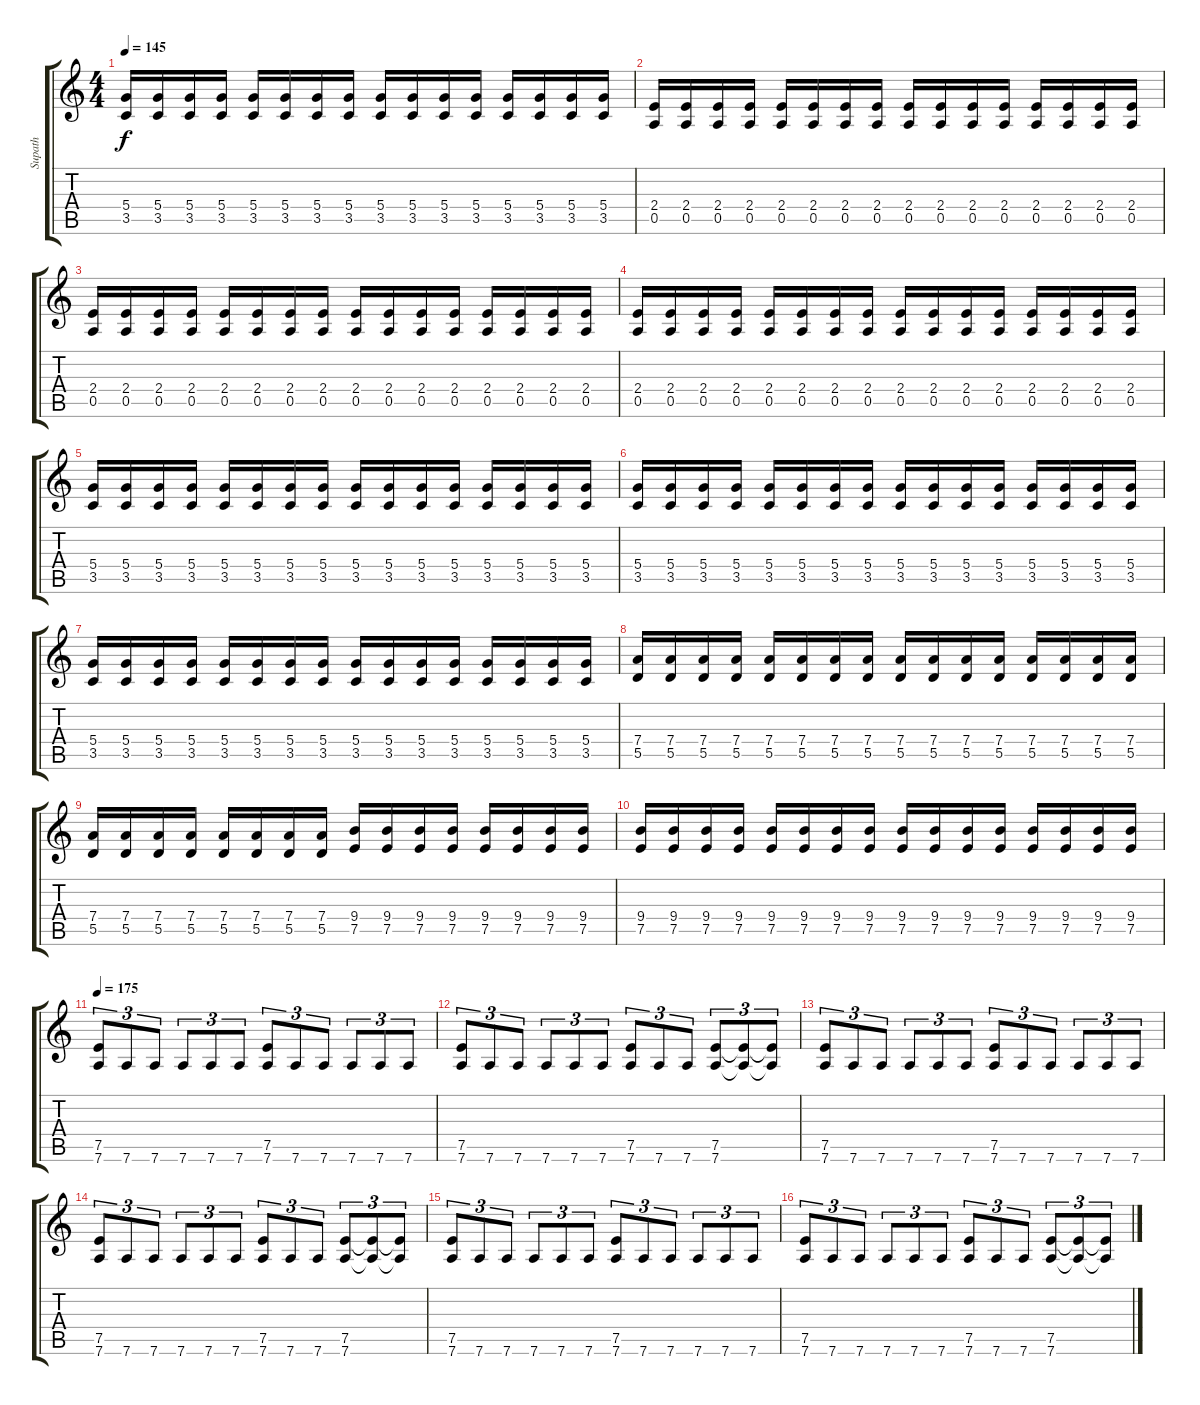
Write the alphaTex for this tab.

\track ("Supath" "Supath") {instrument distortionguitar}
\staff {score tabs}
\tuning (E4 B3 G3 D3 A2 D2) {hide}
\ts (4 4)
\tempo 145
\clef g2
\ks c
(5.4 3.5).16{dy f} (5.4 3.5).16 (5.4 3.5).16 (5.4 3.5).16 (5.4 3.5).16 (5.4 3.5).16 (5.4 3.5).16 (5.4 3.5).16 (5.4 3.5).16 (5.4 3.5).16 (5.4 3.5).16 (5.4 3.5).16 (5.4 3.5).16 (5.4 3.5).16 (5.4 3.5).16 (5.4 3.5).16 |
(2.4 0.5).16 (2.4 0.5).16 (2.4 0.5).16 (2.4 0.5).16 (2.4 0.5).16 (2.4 0.5).16 (2.4 0.5).16 (2.4 0.5).16 (2.4 0.5).16 (2.4 0.5).16 (2.4 0.5).16 (2.4 0.5).16 (2.4 0.5).16 (2.4 0.5).16 (2.4 0.5).16 (2.4 0.5).16 |
(2.4 0.5).16 (2.4 0.5).16 (2.4 0.5).16 (2.4 0.5).16 (2.4 0.5).16 (2.4 0.5).16 (2.4 0.5).16 (2.4 0.5).16 (2.4 0.5).16 (2.4 0.5).16 (2.4 0.5).16 (2.4 0.5).16 (2.4 0.5).16 (2.4 0.5).16 (2.4 0.5).16 (2.4 0.5).16 |
(2.4 0.5).16 (2.4 0.5).16 (2.4 0.5).16 (2.4 0.5).16 (2.4 0.5).16 (2.4 0.5).16 (2.4 0.5).16 (2.4 0.5).16 (2.4 0.5).16 (2.4 0.5).16 (2.4 0.5).16 (2.4 0.5).16 (2.4 0.5).16 (2.4 0.5).16 (2.4 0.5).16 (2.4 0.5).16 |
(5.4 3.5).16 (5.4 3.5).16 (5.4 3.5).16 (5.4 3.5).16 (5.4 3.5).16 (5.4 3.5).16 (5.4 3.5).16 (5.4 3.5).16 (5.4 3.5).16 (5.4 3.5).16 (5.4 3.5).16 (5.4 3.5).16 (5.4 3.5).16 (5.4 3.5).16 (5.4 3.5).16 (5.4 3.5).16 |
(5.4 3.5).16 (5.4 3.5).16 (5.4 3.5).16 (5.4 3.5).16 (5.4 3.5).16 (5.4 3.5).16 (5.4 3.5).16 (5.4 3.5).16 (5.4 3.5).16 (5.4 3.5).16 (5.4 3.5).16 (5.4 3.5).16 (5.4 3.5).16 (5.4 3.5).16 (5.4 3.5).16 (5.4 3.5).16 |
(5.4 3.5).16 (5.4 3.5).16 (5.4 3.5).16 (5.4 3.5).16 (5.4 3.5).16 (5.4 3.5).16 (5.4 3.5).16 (5.4 3.5).16 (5.4 3.5).16 (5.4 3.5).16 (5.4 3.5).16 (5.4 3.5).16 (5.4 3.5).16 (5.4 3.5).16 (5.4 3.5).16 (5.4 3.5).16 |
(7.4 5.5).16 (7.4 5.5).16 (7.4 5.5).16 (7.4 5.5).16 (7.4 5.5).16 (7.4 5.5).16 (7.4 5.5).16 (7.4 5.5).16 (7.4 5.5).16 (7.4 5.5).16 (7.4 5.5).16 (7.4 5.5).16 (7.4 5.5).16 (7.4 5.5).16 (7.4 5.5).16 (7.4 5.5).16 |
(7.4 5.5).16 (7.4 5.5).16 (7.4 5.5).16 (7.4 5.5).16 (7.4 5.5).16 (7.4 5.5).16 (7.4 5.5).16 (7.4 5.5).16 (9.4 7.5).16 (9.4 7.5).16 (9.4 7.5).16 (9.4 7.5).16 (9.4 7.5).16 (9.4 7.5).16 (9.4 7.5).16 (9.4 7.5).16 |
(9.4 7.5).16 (9.4 7.5).16 (9.4 7.5).16 (9.4 7.5).16 (9.4 7.5).16 (9.4 7.5).16 (9.4 7.5).16 (9.4 7.5).16 (9.4 7.5).16 (9.4 7.5).16 (9.4 7.5).16 (9.4 7.5).16 (9.4 7.5).16 (9.4 7.5).16 (9.4 7.5).16 (9.4 7.5).16 |
\tempo 175
(7.5 7.6).8{tu (3 2)} 7.6.8{tu (3 2)} 7.6.8{tu (3 2)} 7.6.8{tu (3 2)} 7.6.8{tu (3 2)} 7.6.8{tu (3 2)} (7.5 7.6).8{tu (3 2)} 7.6.8{tu (3 2)} 7.6.8{tu (3 2)} 7.6.8{tu (3 2)} 7.6.8{tu (3 2)} 7.6.8{tu (3 2)} |
(7.5 7.6).8{tu (3 2)} 7.6.8{tu (3 2)} 7.6.8{tu (3 2)} 7.6.8{tu (3 2)} 7.6.8{tu (3 2)} 7.6.8{tu (3 2)} (7.5 7.6).8{tu (3 2)} 7.6.8{tu (3 2)} 7.6.8{tu (3 2)} (7.5 7.6).8{tu (3 2)} (7.5{t} 7.6{t}).8{tu (3 2)} (7.5{t} 7.6{t}).8{tu (3 2)} |
(7.5 7.6).8{tu (3 2)} 7.6.8{tu (3 2)} 7.6.8{tu (3 2)} 7.6.8{tu (3 2)} 7.6.8{tu (3 2)} 7.6.8{tu (3 2)} (7.5 7.6).8{tu (3 2)} 7.6.8{tu (3 2)} 7.6.8{tu (3 2)} 7.6.8{tu (3 2)} 7.6.8{tu (3 2)} 7.6.8{tu (3 2)} |
(7.5 7.6).8{tu (3 2)} 7.6.8{tu (3 2)} 7.6.8{tu (3 2)} 7.6.8{tu (3 2)} 7.6.8{tu (3 2)} 7.6.8{tu (3 2)} (7.5 7.6).8{tu (3 2)} 7.6.8{tu (3 2)} 7.6.8{tu (3 2)} (7.5 7.6).8{tu (3 2)} (7.5{t} 7.6{t}).8{tu (3 2)} (7.5{t} 7.6{t}).8{tu (3 2)} |
(7.5 7.6).8{tu (3 2)} 7.6.8{tu (3 2)} 7.6.8{tu (3 2)} 7.6.8{tu (3 2)} 7.6.8{tu (3 2)} 7.6.8{tu (3 2)} (7.5 7.6).8{tu (3 2)} 7.6.8{tu (3 2)} 7.6.8{tu (3 2)} 7.6.8{tu (3 2)} 7.6.8{tu (3 2)} 7.6.8{tu (3 2)} |
(7.5 7.6).8{tu (3 2)} 7.6.8{tu (3 2)} 7.6.8{tu (3 2)} 7.6.8{tu (3 2)} 7.6.8{tu (3 2)} 7.6.8{tu (3 2)} (7.5 7.6).8{tu (3 2)} 7.6.8{tu (3 2)} 7.6.8{tu (3 2)} (7.5 7.6).8{tu (3 2)} (7.5{t} 7.6{t}).8{tu (3 2)} (7.5{t} 7.6{t}).8{tu (3 2)}
